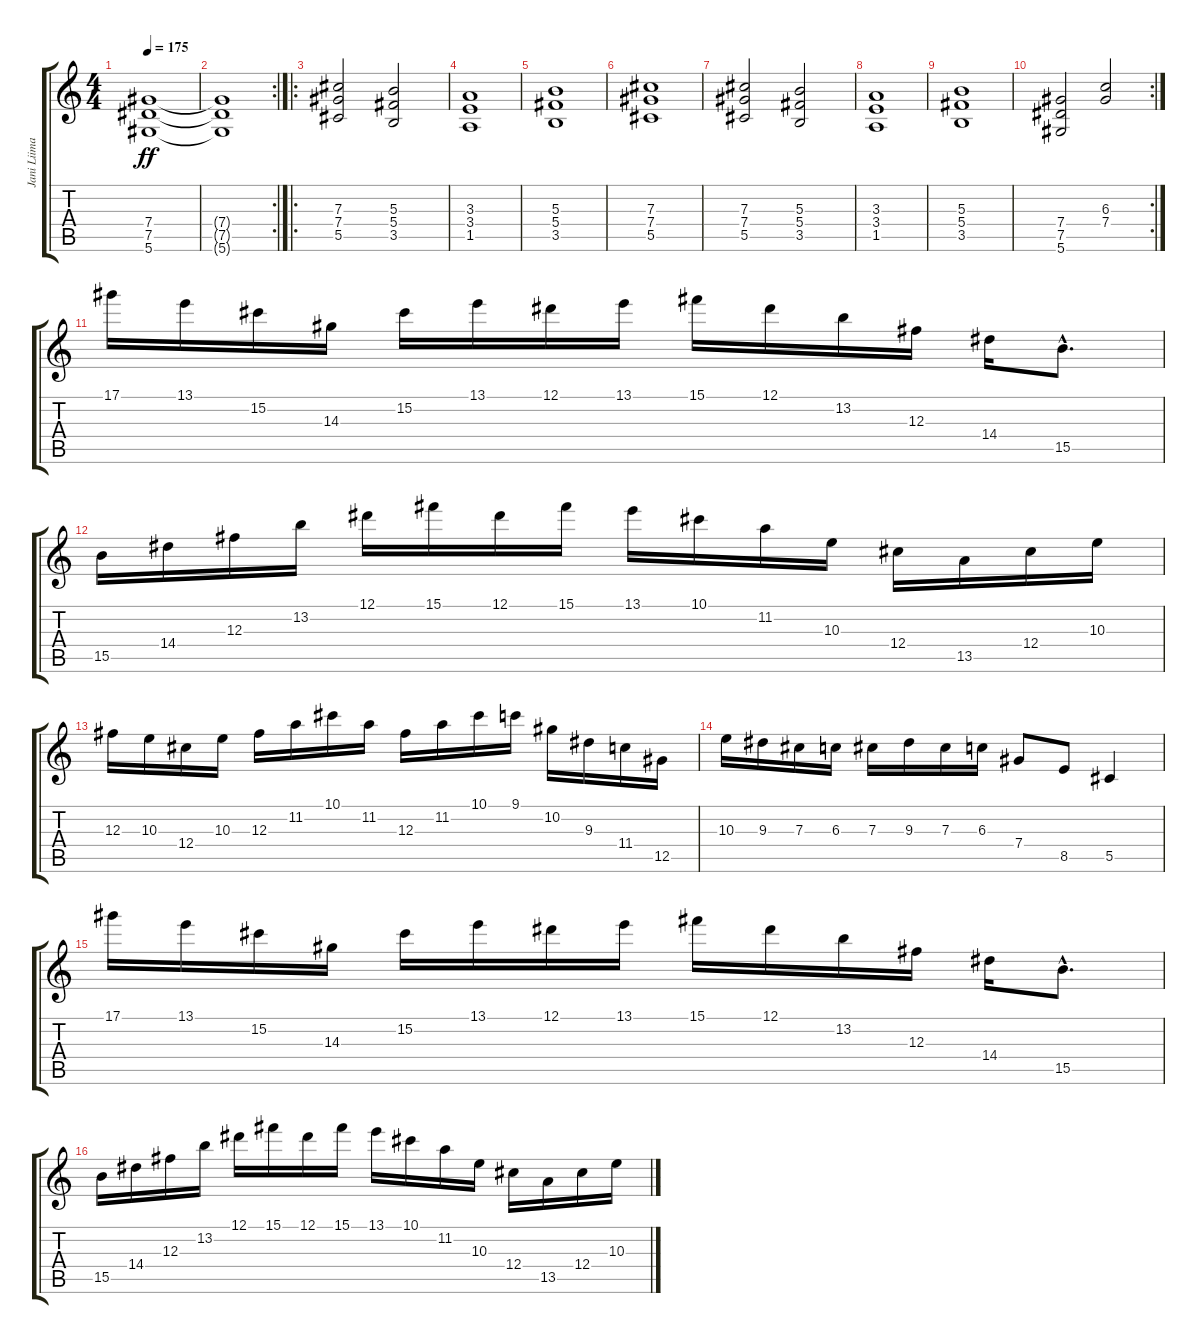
\track ("Jani Liimatainen" "Jani Liima") {instrument distortionguitar}
\staff {score tabs}
\tuning (Eb4 Bb3 Gb3 Db3 Ab2 Eb2) {hide}
\ts (4 4)
\tempo 175
\clef g2
\ks c
(7.4 7.5 5.6).1{dy ff} |
\rc 2
(7.4{t} 7.5{t} 5.6{t}).1 |
\ro
(7.3 7.4 5.5).2 (5.3 5.4 3.5).2 |
(3.3 3.4 1.5).1 |
(5.3 5.4 3.5).1 |
(7.3 7.4 5.5).1 |
(7.3 7.4 5.5).2 (5.3 5.4 3.5).2 |
(3.3 3.4 1.5).1 |
(5.3 5.4 3.5).1 |
\rc 2
(7.4 7.5 5.6).2 (6.3 7.4).2 |
17.1.16 13.1.16 15.2.16 14.3.16 15.2.16 13.1.16 12.1.16 13.1.16 15.1.16 12.1.16 13.2.16 12.3.16 14.4.16 15.5{hac}.8{d} |
15.5.16 14.4.16 12.3.16 13.2.16 12.1.16 15.1.16 12.1.16 15.1.16 13.1.16 10.1.16 11.2.16 10.3.16 12.4.16 13.5.16 12.4.16 10.3.16 |
12.3.16 10.3.16 12.4.16 10.3.16 12.3.16 11.2.16 10.1.16 11.2.16 12.3.16 11.2.16 10.1.16 9.1.16 10.2.16 9.3.16 11.4.16 12.5.16 |
10.3.16 9.3.16 7.3.16 6.3.16 7.3.16 9.3.16 7.3.16 6.3.16 7.4.8 8.5.8 5.5.4 |
17.1.16 13.1.16 15.2.16 14.3.16 15.2.16 13.1.16 12.1.16 13.1.16 15.1.16 12.1.16 13.2.16 12.3.16 14.4.16 15.5{hac}.8{d} |
15.5.16 14.4.16 12.3.16 13.2.16 12.1.16 15.1.16 12.1.16 15.1.16 13.1.16 10.1.16 11.2.16 10.3.16 12.4.16 13.5.16 12.4.16 10.3.16
